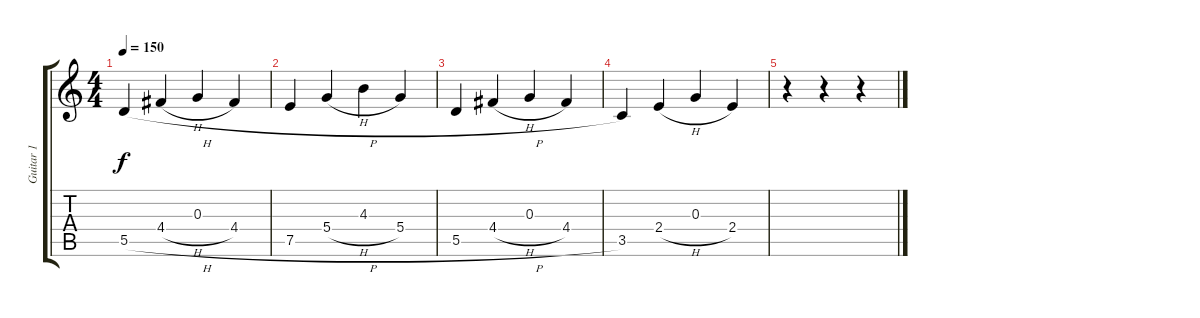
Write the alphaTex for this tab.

\track ("Guitar 1" "Guitar 1") {instrument electricguitarmuted}
\staff {score tabs}
\tuning (E4 B3 G3 D3 A2 E2) {hide}
\ts (4 4)
\tempo 150
\clef g2
\ks c
5.5{h}.4{dy f} 4.4{h}.4 0.3.4 4.4.4 |
7.5{h}.4 5.4{h}.4 4.3.4 5.4.4 |
5.5{h}.4 4.4{h}.4 0.3.4 4.4.4 |
3.5.4 2.4{h}.4 0.3.4 2.4.4 |
r.4 r.4 r.4
